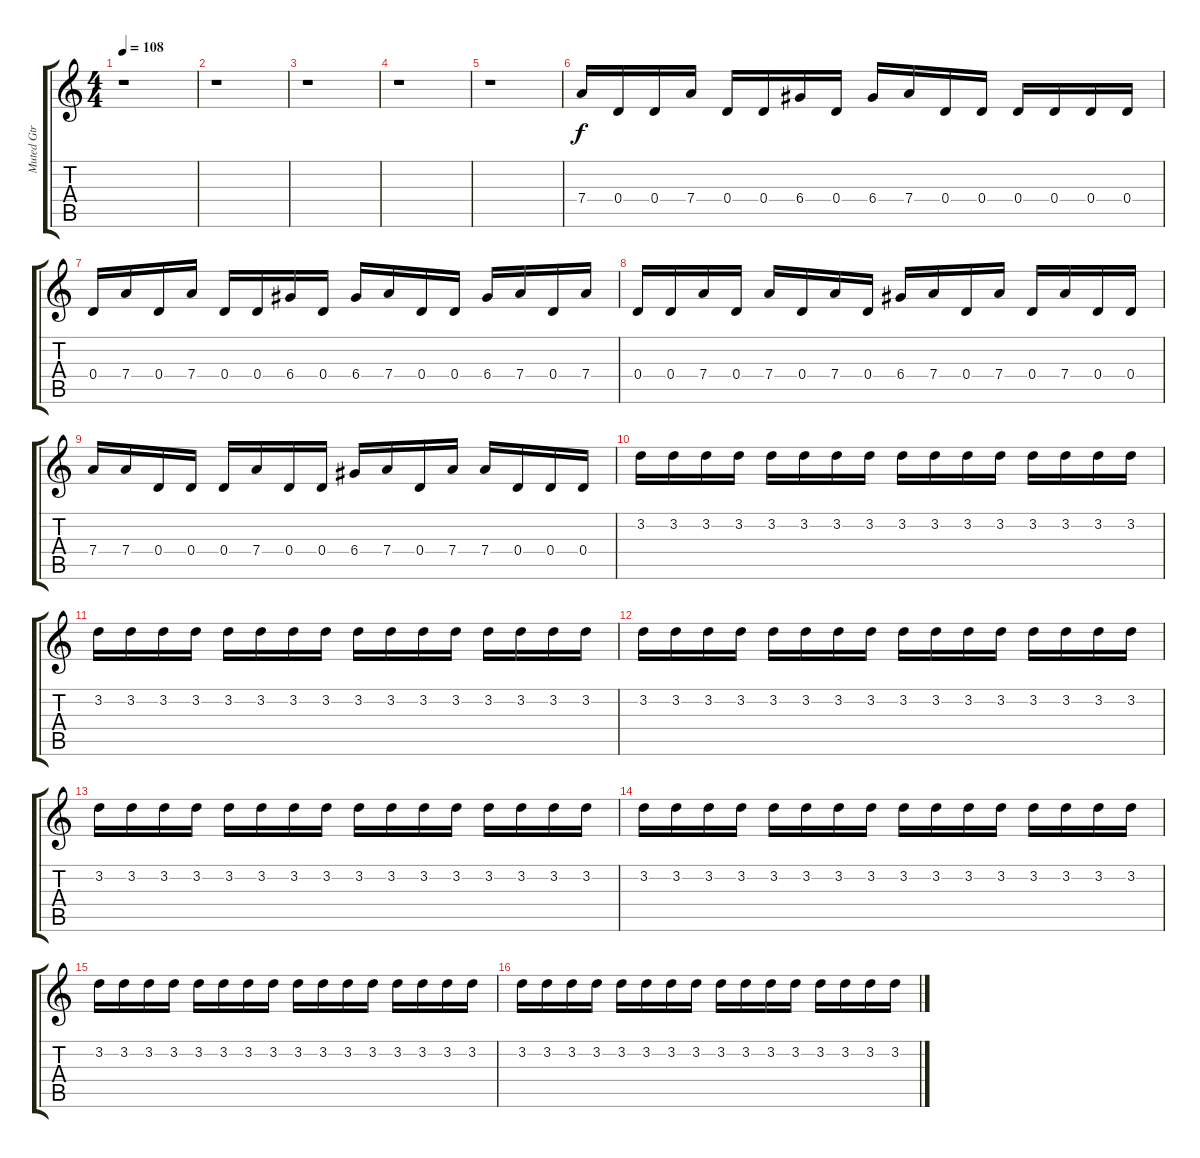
\track ("Muted Gtr" "Muted Gtr") {instrument electricguitarmuted}
\staff {score tabs}
\tuning (E4 B3 G3 D3 A2 D2) {hide}
\ts (4 4)
\tempo 108
\clef g2
\ks c
r.1{dy f instrument electricguitarmuted} |
r.1 |
r.1 |
r.1 |
r.1 |
7.4.16 0.4.16 0.4.16 7.4.16 0.4.16 0.4.16 6.4.16 0.4.16 6.4.16 7.4.16 0.4.16 0.4.16 0.4.16 0.4.16 0.4.16 0.4.16 |
0.4.16 7.4.16 0.4.16 7.4.16 0.4.16 0.4.16 6.4.16 0.4.16 6.4.16 7.4.16 0.4.16 0.4.16 6.4.16 7.4.16 0.4.16 7.4.16 |
0.4.16 0.4.16 7.4.16 0.4.16 7.4.16 0.4.16 7.4.16 0.4.16 6.4.16 7.4.16 0.4.16 7.4.16 0.4.16 7.4.16 0.4.16 0.4.16 |
7.4.16 7.4.16 0.4.16 0.4.16 0.4.16 7.4.16 0.4.16 0.4.16 6.4.16 7.4.16 0.4.16 7.4.16 7.4.16 0.4.16 0.4.16 0.4.16 |
3.2.16 3.2.16 3.2.16 3.2.16 3.2.16 3.2.16 3.2.16 3.2.16 3.2.16 3.2.16 3.2.16 3.2.16 3.2.16 3.2.16 3.2.16 3.2.16 |
3.2.16 3.2.16 3.2.16 3.2.16 3.2.16 3.2.16 3.2.16 3.2.16 3.2.16 3.2.16 3.2.16 3.2.16 3.2.16 3.2.16 3.2.16 3.2.16 |
3.2.16 3.2.16 3.2.16 3.2.16 3.2.16 3.2.16 3.2.16 3.2.16 3.2.16 3.2.16 3.2.16 3.2.16 3.2.16 3.2.16 3.2.16 3.2.16 |
3.2.16 3.2.16 3.2.16 3.2.16 3.2.16 3.2.16 3.2.16 3.2.16 3.2.16 3.2.16 3.2.16 3.2.16 3.2.16 3.2.16 3.2.16 3.2.16 |
3.2.16 3.2.16 3.2.16 3.2.16 3.2.16 3.2.16 3.2.16 3.2.16 3.2.16 3.2.16 3.2.16 3.2.16 3.2.16 3.2.16 3.2.16 3.2.16 |
3.2.16 3.2.16 3.2.16 3.2.16 3.2.16 3.2.16 3.2.16 3.2.16 3.2.16 3.2.16 3.2.16 3.2.16 3.2.16 3.2.16 3.2.16 3.2.16 |
3.2.16 3.2.16 3.2.16 3.2.16 3.2.16 3.2.16 3.2.16 3.2.16 3.2.16 3.2.16 3.2.16 3.2.16 3.2.16 3.2.16 3.2.16 3.2.16
